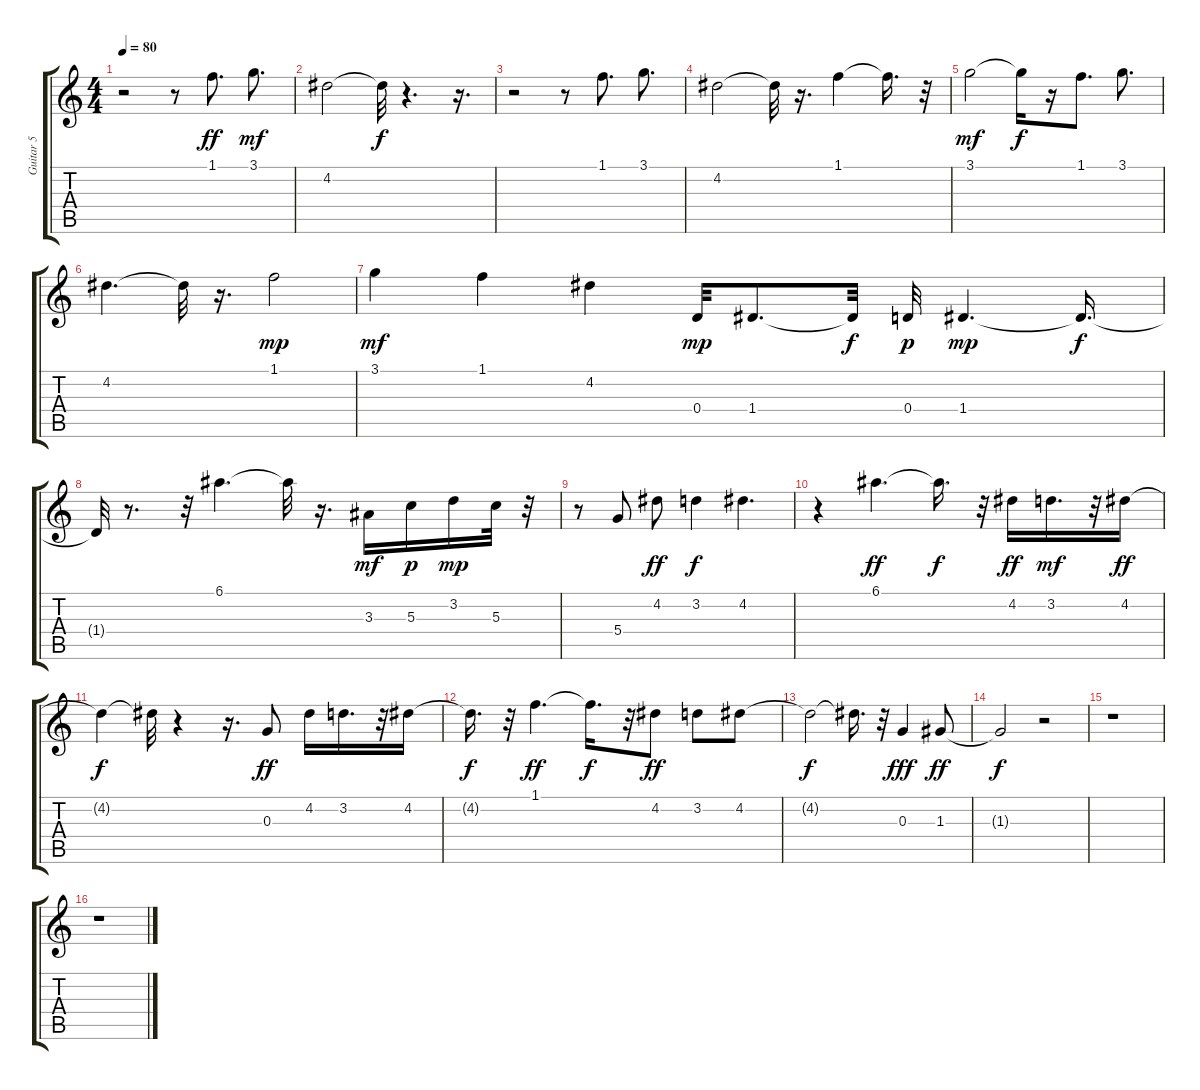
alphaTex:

\track ("Guitar 5" "Guitar 5") {instrument electricguitarjazz}
\staff {score tabs}
\tuning (E4 B3 G3 D3 A2 E2) {hide}
\ts (4 4)
\tempo 80
\clef g2
\ks c
r.2{dy mp} r.8 1.1.8{d dy ff} 3.1.8{d dy mf} |
4.2.2 4.2{t}.32{dy f} r.4{d} r.16{d} |
r.2 r.8 1.1.8{d} 3.1.8{d} |
4.2.2 4.2{t}.32 r.16{d} 1.1.4 1.1{t}.16{d} r.32 |
3.1.2{dy mf} 3.1{t}.16{dy f} r.16 1.1.8{d} 3.1.8{d} |
4.2.4{d} 4.2{t}.32 r.16{d} 1.1.2{dy mp} |
3.1.4{dy mf} 1.1.4 4.2.4 0.4.32{dy mp} 1.4.8{d} 1.4{t}.32{dy f} 0.4.32{dy p} 1.4.4{d dy mp} 1.4{t}.16{d dy f} |
1.4{t}.32 r.8{d} r.32 6.1.4{d} 6.1{t}.32 r.16{d} 3.3.16{dy mf} 5.3.16{dy p} 3.2.16{dy mp} 5.3.32 r.32 |
r.8 5.4.8 4.2.8{dy ff} 3.2.4{dy f} 4.2.4{d} |
r.4 6.1.4{d dy ff} 6.1{t}.16{d dy f} r.32 4.2.16{dy ff} 3.2.16{d dy mf} r.32 4.2.16{dy ff} |
4.2{t}.4{dy f} 4.2{t}.32 r.4 r.16{d} 0.3.8{dy ff} 4.2.16 3.2.16{d} r.32 4.2.16 |
4.2{t}.16{d dy f} r.32 1.1.4{d dy ff} 1.1{t}.16{d dy f} r.32 4.2.8{dy ff} 3.2.8 4.2.8 |
4.2{t}.2{dy f} 4.2{t}.16{d} r.32 0.3.4{dy fff} 1.3.8{dy ff} |
1.3{t}.2{dy f} r.2 |
r.1 |
r.1
